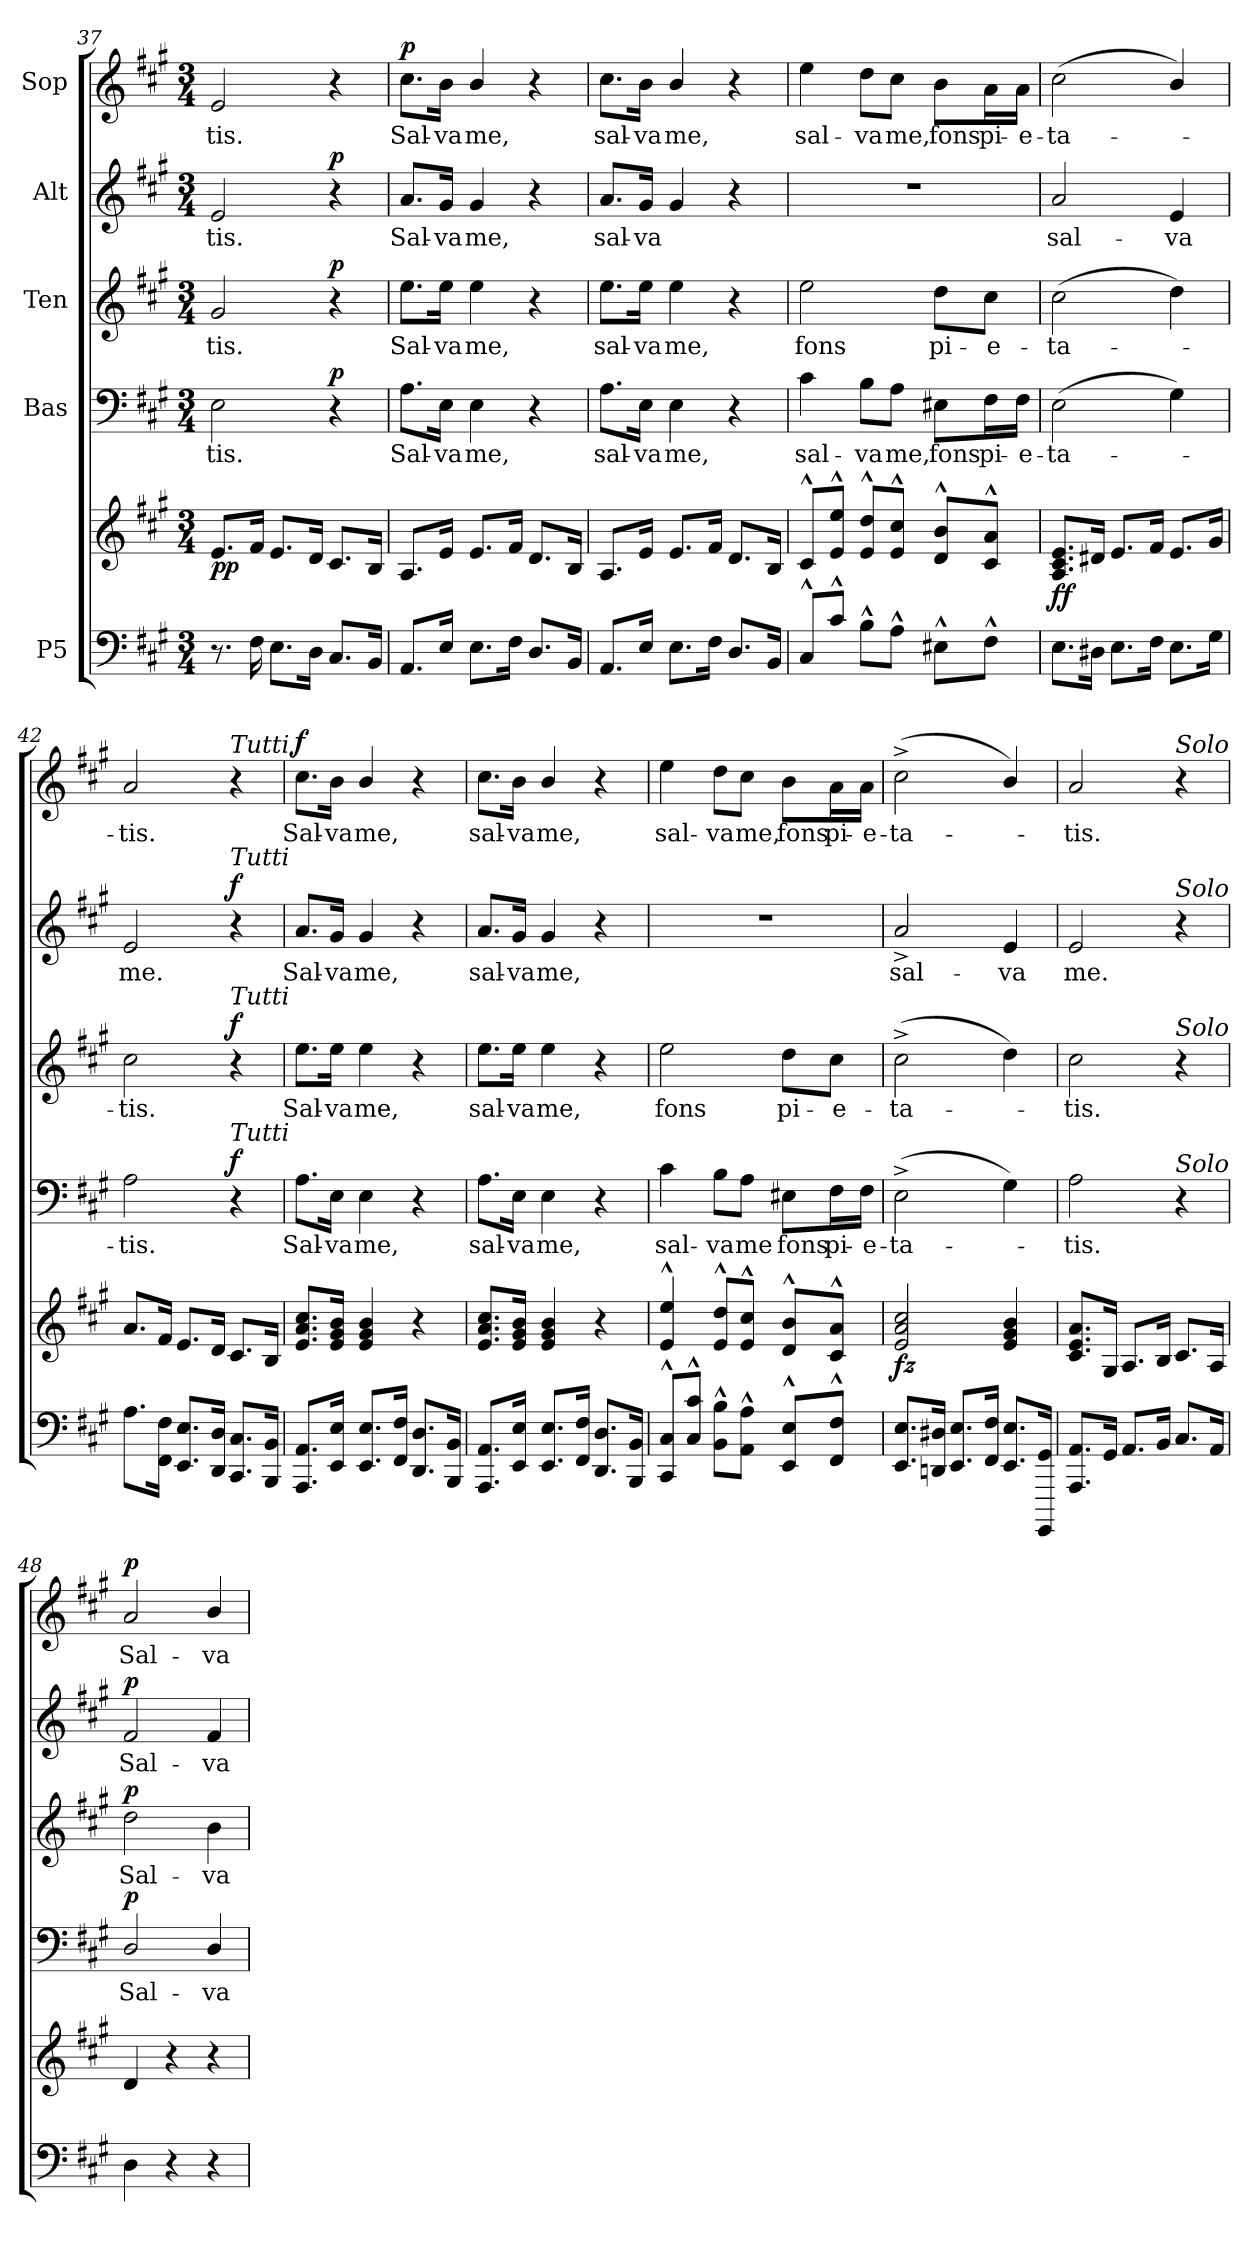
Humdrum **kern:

**kern	**kern	**dynam	**kern	**text	**dynam	**kern	**text	**dynam	**kern	**text	**dynam	**kern	**text	**dynam
*part5	*part5	*part5	*part4	*part4	*part4	*part3	*part3	*part3	*part2	*part2	*part2	*part1	*part1	*part1
*staff6	*staff5	*staff5/6	*staff4	*staff4	*staff4	*staff3	*staff3	*staff3	*staff2	*staff2	*staff2	*staff1	*staff1	*staff1
*I"P5	*	*	*I"Bas	*	*	*I"Ten	*	*	*I"Alt	*	*	*I"Sop	*	*
*clefF4	*clefG2	*	*clefF4	*	*	*clefG2	*	*	*clefG2	*	*	*clefG2	*	*
*	*	*	*	*	*	*ITrd7c12	*	*	*	*	*	*	*	*
*k[f#c#g#]	*k[f#c#g#]	*	*k[f#c#g#]	*	*	*k[f#c#g#]	*	*	*k[f#c#g#]	*	*	*k[f#c#g#]	*	*
*A:	*A:	*	*A:	*	*	*A:	*	*	*A:	*	*	*A:	*	*
*M3/4	*M3/4	*	*M3/4	*	*	*M3/4	*	*	*M3/4	*	*	*M3/4	*	*
=37	=37	=37	=37	=37	=37	=37	=37	=37	=37	=37	=37	=37	=37	=37
!	!	!LO:DY:b	!	!LO:LY:b	!	!	!LO:LY:b	!	!	!LO:LY:b	!	!	!LO:LY:b	!
8.r	8.e/L	pp	2E\	-tis.	.	2G#/	-tis.	.	2e/	-tis.	.	2e/	-tis.	.
16F#\	16f#/Jk	.	.	.	.	.	.	.	.	.	.	.	.	.
8.E\L	8.e/L	.	.	.	.	.	.	.	.	.	.	.	.	.
16D\Jk	16d/Jk	.	.	.	.	.	.	.	.	.	.	.	.	.
!	!	!	!	!	!LO:DY:a	!	!	!LO:DY:a	!	!	!LO:DY:a	!	!	!
8.C#/L	8.c#/L	.	4r	.	p	4r	.	p	4r	.	p	4r	.	.
16BB/Jk	16B/Jk	.	.	.	.	.	.	.	.	.	.	.	.	.
=38	=38	=38	=38	=38	=38	=38	=38	=38	=38	=38	=38	=38	=38	=38
!	!	!	!	!LO:LY:b	!	!	!LO:LY:b	!	!	!LO:LY:b	!	!	!LO:LY:b	!LO:DY:a
8.AA/L	8.A/L	.	8.A\L	Sal-	.	8.e\L	Sal-	.	8.a/L	Sal-	.	8.cc#\L	Sal-	p
!	!	!	!	!LO:LY:b	!	!	!LO:LY:b	!	!	!LO:LY:b	!	!	!LO:LY:b	!
16E/Jk	16e/Jk	.	16E\Jk	-va	.	16e\Jk	-va	.	16g#/Jk	-va	.	16b\Jk	-va	.
!	!	!	!	!LO:LY:b	!	!	!LO:LY:b	!	!	!LO:LY:b	!	!	!LO:LY:b	!
8.E\L	8.e/L	.	4E\	me,	.	4e\	me,	.	4g#/	me,	.	4b/	me,	.
16F#\Jk	16f#/Jk	.	.	.	.	.	.	.	.	.	.	.	.	.
8.D/L	8.d/L	.	4r	.	.	4r	.	.	4r	.	.	4r	.	.
16BB/Jk	16B/Jk	.	.	.	.	.	.	.	.	.	.	.	.	.
=39	=39	=39	=39	=39	=39	=39	=39	=39	=39	=39	=39	=39	=39	=39
!	!	!	!	!LO:LY:b	!	!	!LO:LY:b	!	!	!LO:LY:b	!	!	!LO:LY:b	!
8.AA/L	8.A/L	.	8.A\L	sal-	.	8.e\L	sal-	.	8.a/L	sal-	.	8.cc#\L	sal-	.
!	!	!	!	!LO:LY:b	!	!	!LO:LY:b	!	!	!LO:LY:b	!	!	!LO:LY:b	!
16E/Jk	16e/Jk	.	16E\Jk	-va	.	16e\Jk	-va	.	16g#/Jk	-va	.	16b\Jk	-va	.
!	!	!	!	!LO:LY:b	!	!	!LO:LY:b	!	!	!	!	!	!LO:LY:b	!
8.E\L	8.e/L	.	4E\	me,	.	4e\	me,	.	4g#/	.	.	4b/	me,	.
16F#\Jk	16f#/Jk	.	.	.	.	.	.	.	.	.	.	.	.	.
8.D/L	8.d/L	.	4r	.	.	4r	.	.	4r	.	.	4r	.	.
16BB/Jk	16B/Jk	.	.	.	.	.	.	.	.	.	.	.	.	.
=40	=40	=40	=40	=40	=40	=40	=40	=40	=40	=40	=40	=40	=40	=40
!	!	!	!	!LO:LY:b	!	!	!LO:LY:b	!	!	!	!	!	!LO:LY:b	!
8C#^^/L	8c#^^/L	.	4c#\	sal-	.	2e\	fons	.	2.r	.	.	4ee\	sal-	.
8c#^^/J	8e/^^ 8ee/^^J	.	.	.	.	.	.	.	.	.	.	.	.	.
!	!	!	!	!LO:LY:b	!	!	!	!	!	!	!	!	!LO:LY:b	!
8B^^\L	8e/^^ 8dd/^^L	.	8B\L	-va	.	.	.	.	.	.	.	8dd\L	-va	.
!	!	!	!	!LO:LY:b	!	!	!	!	!	!	!	!	!LO:LY:b	!
8A^^\J	8e/^^ 8cc#/^^J	.	8A\J	me,	.	.	.	.	.	.	.	8cc#\J	me,	.
!	!	!	!	!LO:LY:b	!	!	!LO:LY:b	!	!	!	!	!	!LO:LY:b	!
8E#X^^\L	8d/^^ 8b/^^L	.	8E#X\L	fons	.	8d\L	pi-	.	.	.	.	8b\L	fons	.
!	!	!	!	!LO:LY:b	!	!	!LO:LY:b	!	!	!	!	!	!LO:LY:b	!
8F#^^\J	8c#/^^ 8a/^^J	.	16F#\L	pi-	.	8c#\J	-e-	.	.	.	.	16a\L	pi-	.
!	!	!	!	!LO:LY:b	!	!	!	!	!	!	!	!	!LO:LY:b	!
.	.	.	16F#\JJ	-e-	.	.	.	.	.	.	.	16a\JJ	-e-	.
=41	=41	=41	=41	=41	=41	=41	=41	=41	=41	=41	=41	=41	=41	=41
!	!	!LO:DY:b	!	!LO:LY:b	!	!	!LO:LY:b	!	!	!LO:LY:b	!	!	!LO:LY:b	!
8.E\L	8.A/ 8.c#/ 8.e/L	ff	(>2E\	-ta-	.	(<2c#\	-ta-	.	2a/	sal-	.	(>2cc#\	-ta-	.
16D#X\Jk	16d#X/Jk	.	.	.	.	.	.	.	.	.	.	.	.	.
8.E\L	8.e/L	.	.	.	.	.	.	.	.	.	.	.	.	.
16F#\Jk	16f#/Jk	.	.	.	.	.	.	.	.	.	.	.	.	.
!	!	!	!	!	!	!	!	!	!	!LO:LY:b	!	!	!	!
8.E\L	8.e/L	.	4G#\)	.	.	4d\)	.	.	4e/	-va	.	4b/)	.	.
16G#\Jk	16g#/Jk	.	.	.	.	.	.	.	.	.	.	.	.	.
=42	=42	=42	=42	=42	=42	=42	=42	=42	=42	=42	=42	=42	=42	=42
!	!	!	!	!LO:LY:b	!	!	!LO:LY:b	!	!	!LO:LY:b	!	!	!LO:LY:b	!
8.A\L	8.a/L	.	2A\	-tis.	.	2c#\	-tis.	.	2e/	me.	.	2a/	-tis.	.
16FF#\ 16F#\Jk	16f#/Jk	.	.	.	.	.	.	.	.	.	.	.	.	.
8.EE/ 8.E/L	8.e/L	.	.	.	.	.	.	.	.	.	.	.	.	.
16DD/ 16D/Jk	16d/Jk	.	.	.	.	.	.	.	.	.	.	.	.	.
!	!	!	!	!	!	!	!	!	!	!	!	!LO:TX:a:i:t=Tutti	!	!
!	!	!	!	!	!	!	!	!	!LO:TX:a:i:t=Tutti	!	!	!	!	!
!	!	!	!	!	!	!LO:TX:a:i:t=Tutti	!	!	!	!	!	!	!	!
!	!	!	!LO:TX:a:i:t=Tutti	!	!	!	!	!	!	!	!	!	!	!
!	!	!	!	!	!LO:DY:a	!	!	!LO:DY:a	!	!	!LO:DY:a	!	!	!
8.CC#/ 8.C#/L	8.c#/L	.	4r	.	f	4r	.	f	4r	.	f	4r	.	.
16BBB/ 16BB/Jk	16B/Jk	.	.	.	.	.	.	.	.	.	.	.	.	.
=43	=43	=43	=43	=43	=43	=43	=43	=43	=43	=43	=43	=43	=43	=43
!	!	!	!	!LO:LY:b	!	!	!LO:LY:b	!	!	!LO:LY:b	!	!	!LO:LY:b	!LO:DY:a
8.AAA/ 8.AA/L	8.e/ 8.a/ 8.cc#/L	.	8.A\L	Sal-	.	8.e\L	Sal-	.	8.a/L	Sal-	.	8.cc#\L	Sal-	f
!	!	!	!	!LO:LY:b	!	!	!LO:LY:b	!	!	!LO:LY:b	!	!	!LO:LY:b	!
16EE/ 16E/Jk	16e/ 16g#/ 16b/Jk	.	16E\Jk	-va	.	16e\Jk	-va	.	16g#/Jk	-va	.	16b\Jk	-va	.
!	!	!	!	!LO:LY:b	!	!	!LO:LY:b	!	!	!LO:LY:b	!	!	!LO:LY:b	!
8.EE/ 8.E/L	4e/ 4g#/ 4b/	.	4E\	me,	.	4e\	me,	.	4g#/	me,	.	4b/	me,	.
16FF#/ 16F#/Jk	.	.	.	.	.	.	.	.	.	.	.	.	.	.
8.DD/ 8.D/L	4r	.	4r	.	.	4r	.	.	4r	.	.	4r	.	.
16BBB/ 16BB/Jk	.	.	.	.	.	.	.	.	.	.	.	.	.	.
=44	=44	=44	=44	=44	=44	=44	=44	=44	=44	=44	=44	=44	=44	=44
!	!	!	!	!LO:LY:b	!	!	!LO:LY:b	!	!	!LO:LY:b	!	!	!LO:LY:b	!
8.AAA/ 8.AA/L	8.e/ 8.a/ 8.cc#/L	.	8.A\L	sal-	.	8.e\L	sal-	.	8.a/L	sal-	.	8.cc#\L	sal-	.
!	!	!	!	!LO:LY:b	!	!	!LO:LY:b	!	!	!LO:LY:b	!	!	!LO:LY:b	!
16EE/ 16E/Jk	16e/ 16g#/ 16b/Jk	.	16E\Jk	-va	.	16e\Jk	-va	.	16g#/Jk	-va	.	16b\Jk	-va	.
!	!	!	!	!LO:LY:b	!	!	!LO:LY:b	!	!	!LO:LY:b	!	!	!LO:LY:b	!
8.EE/ 8.E/L	4e/ 4g#/ 4b/	.	4E\	me,	.	4e\	me,	.	4g#/	me,	.	4b/	me,	.
16FF#/ 16F#/Jk	.	.	.	.	.	.	.	.	.	.	.	.	.	.
8.DD/ 8.D/L	4r	.	4r	.	.	4r	.	.	4r	.	.	4r	.	.
16BBB/ 16BB/Jk	.	.	.	.	.	.	.	.	.	.	.	.	.	.
=45	=45	=45	=45	=45	=45	=45	=45	=45	=45	=45	=45	=45	=45	=45
!	!	!	!	!LO:LY:b	!	!	!LO:LY:b	!	!	!	!	!	!LO:LY:b	!
8CC#/^^ 8C#/^^L	4e/^^ 4ee/^^	.	4c#\	sal-	.	2e\	fons	.	2.r	.	.	4ee\	sal-	.
8C#/^^ 8c#/^^J	.	.	.	.	.	.	.	.	.	.	.	.	.	.
!	!	!	!	!LO:LY:b	!	!	!	!	!	!	!	!	!LO:LY:b	!
8BB\^^ 8B\^^L	8e/^^ 8dd/^^L	.	8B\L	-va	.	.	.	.	.	.	.	8dd\L	-va	.
!	!	!	!	!LO:LY:b	!	!	!	!	!	!	!	!	!LO:LY:b	!
8AA\^^ 8A\^^J	8e/^^ 8cc#/^^J	.	8A\J	me	.	.	.	.	.	.	.	8cc#\J	me,	.
!	!	!	!	!LO:LY:b	!	!	!LO:LY:b	!	!	!	!	!	!LO:LY:b	!
8EE/^^ 8E/^^L	8d/^^ 8b/^^L	.	8E#X\L	fons	.	8d\L	pi-	.	.	.	.	8b\L	fons	.
!	!	!	!	!LO:LY:b	!	!	!LO:LY:b	!	!	!	!	!	!LO:LY:b	!
8FF#/^^ 8F#/^^J	8c#/^^ 8a/^^J	.	16F#\L	pi-	.	8c#\J	-e-	.	.	.	.	16a\L	pi-	.
!	!	!	!	!LO:LY:b	!	!	!	!	!	!	!	!	!LO:LY:b	!
.	.	.	16F#\JJ	-e-	.	.	.	.	.	.	.	16a\JJ	-e-	.
=46	=46	=46	=46	=46	=46	=46	=46	=46	=46	=46	=46	=46	=46	=46
!	!	!LO:DY:b	!	!LO:LY:b	!	!	!LO:LY:b	!	!	!LO:LY:b	!	!	!LO:LY:b	!
8.EE/ 8.E/L	2e/ 2a/ 2cc#/	fz	(>2E^\	-ta-	.	(>2c#^\	-ta-	.	2a^/	sal-	.	(>2cc#^\	-ta-	.
16DDni/ 16D#X/Jk	.	.	.	.	.	.	.	.	.	.	.	.	.	.
8.EE/ 8.E/L	.	.	.	.	.	.	.	.	.	.	.	.	.	.
16FF#/ 16F#/Jk	.	.	.	.	.	.	.	.	.	.	.	.	.	.
!	!	!	!	!	!	!	!	!	!	!LO:LY:b	!	!	!	!
8.EE/ 8.E/L	4e/ 4g#/ 4b/	.	4G#\)	.	.	4d\)	.	.	4e/	-va	.	4b/)	.	.
16GGGG#/ 16GG#/Jk	.	.	.	.	.	.	.	.	.	.	.	.	.	.
=47	=47	=47	=47	=47	=47	=47	=47	=47	=47	=47	=47	=47	=47	=47
!	!	!	!	!LO:LY:b	!	!	!LO:LY:b	!	!	!LO:LY:b	!	!	!LO:LY:b	!
8.AAA/ 8.AA/L	8.c#/ 8.e/ 8.a/L	.	2A\	-tis.	.	2c#\	-tis.	.	2e/	me.	.	2a/	-tis.	.
16GG#/Jk	16G#/Jk	.	.	.	.	.	.	.	.	.	.	.	.	.
8.AA/L	8.A/L	.	.	.	.	.	.	.	.	.	.	.	.	.
16BB/Jk	16B/Jk	.	.	.	.	.	.	.	.	.	.	.	.	.
!	!	!	!	!	!	!	!	!	!	!	!	!LO:TX:a:i:t=Solo	!	!
!	!	!	!	!	!	!	!	!	!LO:TX:a:i:t=Solo	!	!	!	!	!
!	!	!	!	!	!	!LO:TX:a:i:t=Solo	!	!	!	!	!	!	!	!
!	!	!	!LO:TX:a:i:t=Solo	!	!	!	!	!	!	!	!	!	!	!
8.C#/L	8.c#/L	.	4r	.	.	4r	.	.	4r	.	.	4r	.	.
16AA/Jk	16A/Jk	.	.	.	.	.	.	.	.	.	.	.	.	.
=48	=48	=48	=48	=48	=48	=48	=48	=48	=48	=48	=48	=48	=48	=48
!	!	!	!	!LO:LY:b	!LO:DY:a	!	!LO:LY:b	!LO:DY:a	!	!LO:LY:b	!LO:DY:a	!	!LO:LY:b	!LO:DY:a
4D\	4d/	.	2D/	Sal-	p	2d\	Sal-	p	2f#/	Sal-	p	2a/	Sal-	p
4r	4r	.	.	.	.	.	.	.	.	.	.	.	.	.
!	!	!	!	!LO:LY:b	!	!	!LO:LY:b	!	!	!LO:LY:b	!	!	!LO:LY:b	!
4r	4r	.	4D/	-va	.	4B\	-va	.	4f#/	-va	.	4b/	-va	.
=	=	=	=	=	=	=	=	=	=	=	=	=	=	=
*-	*-	*-	*-	*-	*-	*-	*-	*-	*-	*-	*-	*-	*-	*-
